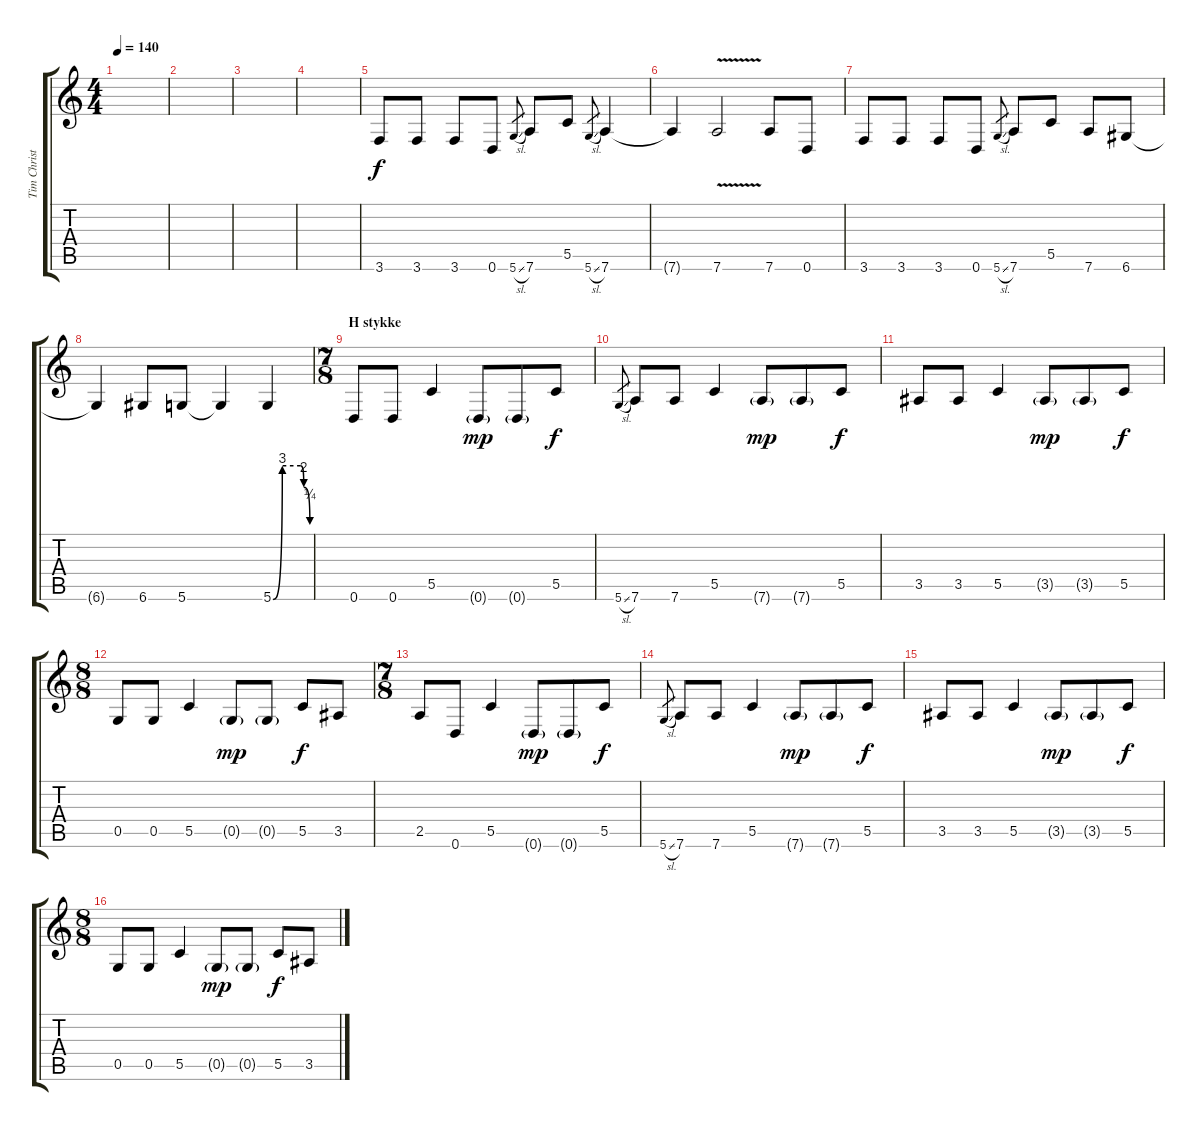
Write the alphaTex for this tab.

\track ("Tim Christensen (Guitar 1)" "Tim Christ") {instrument distortionguitar}
\staff {score tabs}
\tuning (D4 A3 F3 C3 G2 D2) {hide}
\ts (4 4)
\tempo 140
\clef g2
\ks c
|
|
|
|
3.6.8{volume 13 balance 3} 3.6.8 3.6.8 0.6.8 5.6{sl}.8{gr} 7.6.8 5.5.8 5.6{sl}.8{gr} 7.6.4 |
7.6{t}.4 7.6{v}.2 7.6.8 0.6.8 |
3.6.8 3.6.8 3.6.8 0.6.8 5.6{sl}.8{gr} 7.6.8 5.5.8 7.6.8 6.6.8 |
6.6{t}.4 6.6.8 5.6.8 5.6{t}.4 5.6{be (custom 0 0 15 12 45 12 50 8 60 1)}.4 |
\ts (7 8)
\section ("" "H stykke")
0.6.8 0.6.8 5.5.4 0.6{g}.8{dy mp} 0.6{g}.8 5.5.8{dy f} |
5.6{sl}.8{gr} 7.6.8 7.6.8 5.5.4 7.6{g}.8{dy mp} 7.6{g}.8 5.5.8{dy f} |
3.5.8 3.5.8 5.5.4 3.5{g}.8{dy mp} 3.5{g}.8 5.5.8{dy f} |
\ts (8 8)
0.5.8 0.5.8 5.5.4 0.5{g}.8{dy mp} 0.5{g}.8 5.5.8{dy f} 3.5.8 |
\ts (7 8)
2.5.8 0.6.8 5.5.4 0.6{g}.8{dy mp} 0.6{g}.8 5.5.8{dy f} |
5.6{sl}.8{gr} 7.6.8 7.6.8 5.5.4 7.6{g}.8{dy mp} 7.6{g}.8 5.5.8{dy f} |
3.5.8 3.5.8 5.5.4 3.5{g}.8{dy mp} 3.5{g}.8 5.5.8{dy f} |
\ts (8 8)
0.5.8 0.5.8 5.5.4 0.5{g}.8{dy mp} 0.5{g}.8 5.5.8{dy f} 3.5.8
